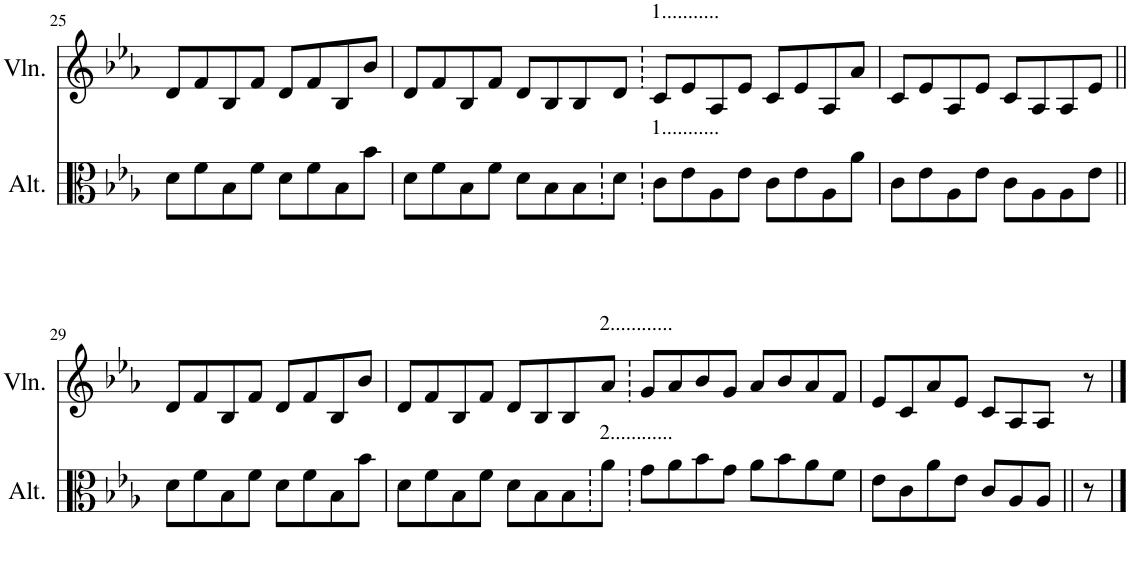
**kern	**kern
*part2	*part1
*staff2	*staff1
*I"Alto	*I"Violon
*I'Alt.	*I'Vln.
!!LO:PB:g=z
*clefC3	*clefG2
*k[b-e-a-]	*k[b-e-a-]
*M4/4	*M4/4
=25	=25
8d\L	8d/L
8f\	8f/
8B-\	8B-/
8f\J	8f/J
8d\L	8d/L
8f\	8f/
8B-\	8B-/
8b-\J	8b-/J
=26	=26
8d\L	8d/L
8f\	8f/
8B-\	8B-/
8f\J	8f/J
8d\L	8d/L
8B-\	8B-/
8B-\	8B-/
8d\J	8d/J
=27	=27
!	!LO:TX:a:t=1...........
!LO:TX:a:t=1...........	!
8c\L	8c/L
8e-\	8e-/
8A-\	8A-/
8e-\J	8e-/J
8c\L	8c/L
8e-\	8e-/
8A-\	8A-/
8a-\J	8a-/J
=28	=28
8c\L	8c/L
8e-\	8e-/
8A-\	8A-/
8e-\J	8e-/J
8c\L	8c/L
8A-\	8A-/
8A-\	8A-/
8e-\J	8e-/J
!!LO:LB:g=z
=29||	=29||
8d\L	8d/L
8f\	8f/
8B-\	8B-/
8f\J	8f/J
8d\L	8d/L
8f\	8f/
8B-\	8B-/
8b-\J	8b-/J
=30	=30
8d\L	8d/L
8f\	8f/
8B-\	8B-/
8f\J	8f/J
8d\L	8d/L
8B-\	8B-/
8B-\	8B-/
!	!LO:TX:a:t=2............
!LO:TX:a:t=2............	!
8a-\J	8a-/J
=31	=31
8g\L	8g/L
8a-\	8a-/
8b-\	8b-/
8g\J	8g/J
8a-\L	8a-/L
8b-\	8b-/
8a-\	8a-/
8f\J	8f/J
=32	=32
8e-\L	8e-/L
8c\	8c/
8a-\	8a-/
8e-\J	8e-/J
8c/L	8c/L
8A-/	8A-/
8A-/J	8A-/J
8r	8r
==	==
*-	*-
